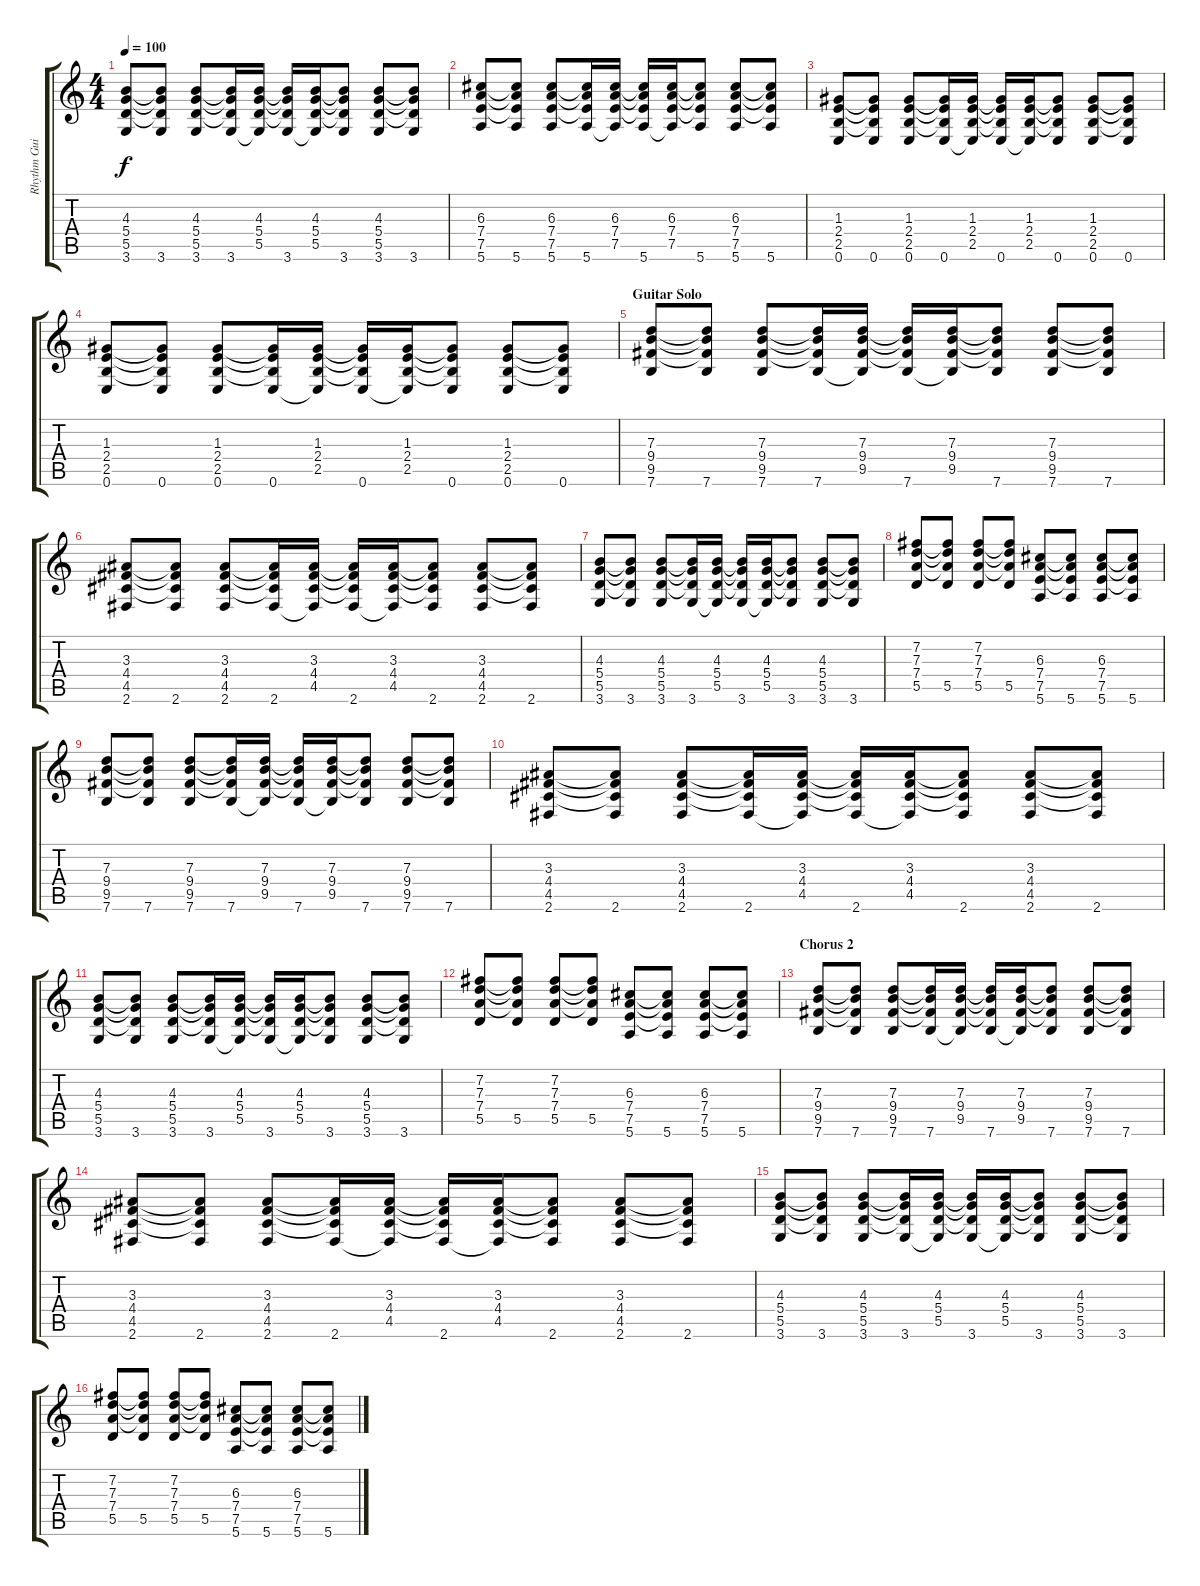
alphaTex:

\track ("Rhythm Guitar" "Rhythm Gui") {instrument distortionguitar}
\staff {score tabs}
\tuning (E4 B3 G3 D3 A2 E2) {hide}
\ts (4 4)
\tempo 100
\clef g2
\ks c
(4.3 5.4 5.5 3.6).8{dy f} (4.3{t} 5.4{t} 5.5{t} 3.6).8 (4.3 5.4 5.5 3.6).8 (4.3{t} 5.4{t} 5.5{t} 3.6).16 (4.3 5.4 5.5 3.6{t}).16 (4.3{t} 5.4{t} 5.5{t} 3.6).16 (4.3 5.4 5.5 3.6{t}).16 (4.3{t} 5.4{t} 5.5{t} 3.6).8 (4.3 5.4 5.5 3.6).8 (4.3{t} 5.4{t} 5.5{t} 3.6).8 |
(6.3 7.4 7.5 5.6).8 (6.3{t} 7.4{t} 7.5{t} 5.6).8 (6.3 7.4 7.5 5.6).8 (6.3{t} 7.4{t} 7.5{t} 5.6).16 (6.3 7.4 7.5 5.6{t}).16 (6.3{t} 7.4{t} 7.5{t} 5.6).16 (6.3 7.4 7.5 5.6{t}).16 (6.3{t} 7.4{t} 7.5{t} 5.6).8 (6.3 7.4 7.5 5.6).8 (6.3{t} 7.4{t} 7.5{t} 5.6).8 |
(1.3 2.4 2.5 0.6).8 (1.3{t} 2.4{t} 2.5{t} 0.6).8 (1.3 2.4 2.5 0.6).8 (1.3{t} 2.4{t} 2.5{t} 0.6).16 (1.3 2.4 2.5 0.6{t}).16 (1.3{t} 2.4{t} 2.5{t} 0.6).16 (1.3 2.4 2.5 0.6{t}).16 (1.3{t} 2.4{t} 2.5{t} 0.6).8 (1.3 2.4 2.5 0.6).8 (1.3{t} 2.4{t} 2.5{t} 0.6).8 |
(1.3 2.4 2.5 0.6).8 (1.3{t} 2.4{t} 2.5{t} 0.6).8 (1.3 2.4 2.5 0.6).8 (1.3{t} 2.4{t} 2.5{t} 0.6).16 (1.3 2.4 2.5 0.6{t}).16 (1.3{t} 2.4{t} 2.5{t} 0.6).16 (1.3 2.4 2.5 0.6{t}).16 (1.3{t} 2.4{t} 2.5{t} 0.6).8 (1.3 2.4 2.5 0.6).8 (1.3{t} 2.4{t} 2.5{t} 0.6).8 |
\section ("" "Guitar Solo")
(7.3 9.4 9.5 7.6).8 (7.3{t} 9.4{t} 9.5{t} 7.6).8 (7.3 9.4 9.5 7.6).8 (7.3{t} 9.4{t} 9.5{t} 7.6).16 (7.3 9.4 9.5 7.6{t}).16 (7.3{t} 9.4{t} 9.5{t} 7.6).16 (7.3 9.4 9.5 7.6{t}).16 (7.3{t} 9.4{t} 9.5{t} 7.6).8 (7.3 9.4 9.5 7.6).8 (7.3{t} 9.4{t} 9.5{t} 7.6).8 |
(3.3 4.4 4.5 2.6).8 (3.3{t} 4.4{t} 4.5{t} 2.6).8 (3.3 4.4 4.5 2.6).8 (3.3{t} 4.4{t} 4.5{t} 2.6).16 (3.3 4.4 4.5 2.6{t}).16 (3.3{t} 4.4{t} 4.5{t} 2.6).16 (3.3 4.4 4.5 2.6{t}).16 (3.3{t} 4.4{t} 4.5{t} 2.6).8 (3.3 4.4 4.5 2.6).8 (3.3{t} 4.4{t} 4.5{t} 2.6).8 |
(4.3 5.4 5.5 3.6).8 (4.3{t} 5.4{t} 5.5{t} 3.6).8 (4.3 5.4 5.5 3.6).8 (4.3{t} 5.4{t} 5.5{t} 3.6).16 (4.3 5.4 5.5 3.6{t}).16 (4.3{t} 5.4{t} 5.5{t} 3.6).16 (4.3 5.4 5.5 3.6{t}).16 (4.3{t} 5.4{t} 5.5{t} 3.6).8 (4.3 5.4 5.5 3.6).8 (4.3{t} 5.4{t} 5.5{t} 3.6).8 |
(7.2 7.3 7.4 5.5).8 (7.2{t} 7.3{t} 7.4{t} 5.5).8 (7.2 7.3 7.4 5.5).8 (7.2{t} 7.3{t} 7.4{t} 5.5).8 (6.3 7.4 7.5 5.6).8 (6.3{t} 7.4{t} 7.5{t} 5.6).8 (6.3 7.4 7.5 5.6).8 (6.3{t} 7.4{t} 7.5{t} 5.6).8 |
(7.3 9.4 9.5 7.6).8 (7.3{t} 9.4{t} 9.5{t} 7.6).8 (7.3 9.4 9.5 7.6).8 (7.3{t} 9.4{t} 9.5{t} 7.6).16 (7.3 9.4 9.5 7.6{t}).16 (7.3{t} 9.4{t} 9.5{t} 7.6).16 (7.3 9.4 9.5 7.6{t}).16 (7.3{t} 9.4{t} 9.5{t} 7.6).8 (7.3 9.4 9.5 7.6).8 (7.3{t} 9.4{t} 9.5{t} 7.6).8 |
(3.3 4.4 4.5 2.6).8 (3.3{t} 4.4{t} 4.5{t} 2.6).8 (3.3 4.4 4.5 2.6).8 (3.3{t} 4.4{t} 4.5{t} 2.6).16 (3.3 4.4 4.5 2.6{t}).16 (3.3{t} 4.4{t} 4.5{t} 2.6).16 (3.3 4.4 4.5 2.6{t}).16 (3.3{t} 4.4{t} 4.5{t} 2.6).8 (3.3 4.4 4.5 2.6).8 (3.3{t} 4.4{t} 4.5{t} 2.6).8 |
(4.3 5.4 5.5 3.6).8 (4.3{t} 5.4{t} 5.5{t} 3.6).8 (4.3 5.4 5.5 3.6).8 (4.3{t} 5.4{t} 5.5{t} 3.6).16 (4.3 5.4 5.5 3.6{t}).16 (4.3{t} 5.4{t} 5.5{t} 3.6).16 (4.3 5.4 5.5 3.6{t}).16 (4.3{t} 5.4{t} 5.5{t} 3.6).8 (4.3 5.4 5.5 3.6).8 (4.3{t} 5.4{t} 5.5{t} 3.6).8 |
(7.2 7.3 7.4 5.5).8 (7.2{t} 7.3{t} 7.4{t} 5.5).8 (7.2 7.3 7.4 5.5).8 (7.2{t} 7.3{t} 7.4{t} 5.5).8 (6.3 7.4 7.5 5.6).8 (6.3{t} 7.4{t} 7.5{t} 5.6).8 (6.3 7.4 7.5 5.6).8 (6.3{t} 7.4{t} 7.5{t} 5.6).8 |
\section ("" "Chorus 2")
(7.3 9.4 9.5 7.6).8 (7.3{t} 9.4{t} 9.5{t} 7.6).8 (7.3 9.4 9.5 7.6).8 (7.3{t} 9.4{t} 9.5{t} 7.6).16 (7.3 9.4 9.5 7.6{t}).16 (7.3{t} 9.4{t} 9.5{t} 7.6).16 (7.3 9.4 9.5 7.6{t}).16 (7.3{t} 9.4{t} 9.5{t} 7.6).8 (7.3 9.4 9.5 7.6).8 (7.3{t} 9.4{t} 9.5{t} 7.6).8 |
(3.3 4.4 4.5 2.6).8 (3.3{t} 4.4{t} 4.5{t} 2.6).8 (3.3 4.4 4.5 2.6).8 (3.3{t} 4.4{t} 4.5{t} 2.6).16 (3.3 4.4 4.5 2.6{t}).16 (3.3{t} 4.4{t} 4.5{t} 2.6).16 (3.3 4.4 4.5 2.6{t}).16 (3.3{t} 4.4{t} 4.5{t} 2.6).8 (3.3 4.4 4.5 2.6).8 (3.3{t} 4.4{t} 4.5{t} 2.6).8 |
(4.3 5.4 5.5 3.6).8 (4.3{t} 5.4{t} 5.5{t} 3.6).8 (4.3 5.4 5.5 3.6).8 (4.3{t} 5.4{t} 5.5{t} 3.6).16 (4.3 5.4 5.5 3.6{t}).16 (4.3{t} 5.4{t} 5.5{t} 3.6).16 (4.3 5.4 5.5 3.6{t}).16 (4.3{t} 5.4{t} 5.5{t} 3.6).8 (4.3 5.4 5.5 3.6).8 (4.3{t} 5.4{t} 5.5{t} 3.6).8 |
(7.2 7.3 7.4 5.5).8 (7.2{t} 7.3{t} 7.4{t} 5.5).8 (7.2 7.3 7.4 5.5).8 (7.2{t} 7.3{t} 7.4{t} 5.5).8 (6.3 7.4 7.5 5.6).8 (6.3{t} 7.4{t} 7.5{t} 5.6).8 (6.3 7.4 7.5 5.6).8 (6.3{t} 7.4{t} 7.5{t} 5.6).8
